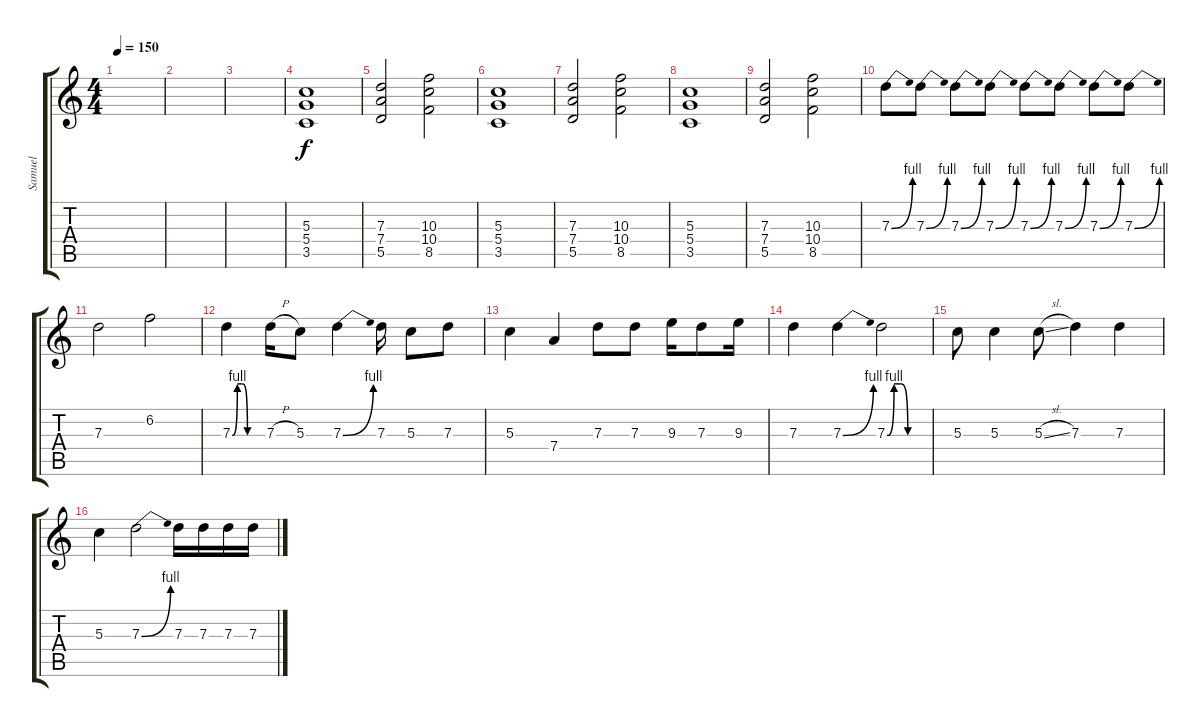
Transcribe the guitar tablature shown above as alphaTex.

\track ("Samuel" "Samuel") {instrument distortionguitar}
\staff {score tabs}
\tuning (E4 B3 G3 D3 A2 E2) {hide}
\ts (4 4)
\tempo 150
\clef g2
\ks c
|
|
|
(5.3 5.4 3.5).1{instrument distortionguitar} |
(7.3 7.4 5.5).2 (10.3 10.4 8.5).2 |
(5.3 5.4 3.5).1 |
(7.3 7.4 5.5).2 (10.3 10.4 8.5).2 |
(5.3 5.4 3.5).1 |
(7.3 7.4 5.5).2 (10.3 10.4 8.5).2 |
7.3{be (bend 0 0 60 4)}.8 7.3{be (bend 0 0 60 4)}.8 7.3{be (bend 0 0 60 4)}.8 7.3{be (bend 0 0 60 4)}.8 7.3{be (bend 0 0 60 4)}.8 7.3{be (bend 0 0 60 4)}.8 7.3{be (bend 0 0 60 4)}.8 7.3{be (bend 0 0 60 4)}.8 |
7.3.2 6.2.2 |
7.3{be (custom 0 0 10 4 20 4 30 0 60 0)}.4 7.3{h}.16 5.3.8 7.3{be (bend 0 0 60 4)}.4 7.3.16 5.3.8 7.3.8 |
5.3.4 7.4.4 7.3.8 7.3.8 9.3.16 7.3.8 9.3.16 |
7.3.4 7.3{be (bend 0 0 60 4)}.4 7.3{be (custom 0 0 10 4 20 4 30 0 60 0)}.2 |
5.3.8 5.3.4 5.3{sl}.8 7.3.4 7.3.4 |
5.3.4 7.3{be (bend 0 0 60 4)}.2 7.3.16 7.3.16 7.3.16 7.3.16
